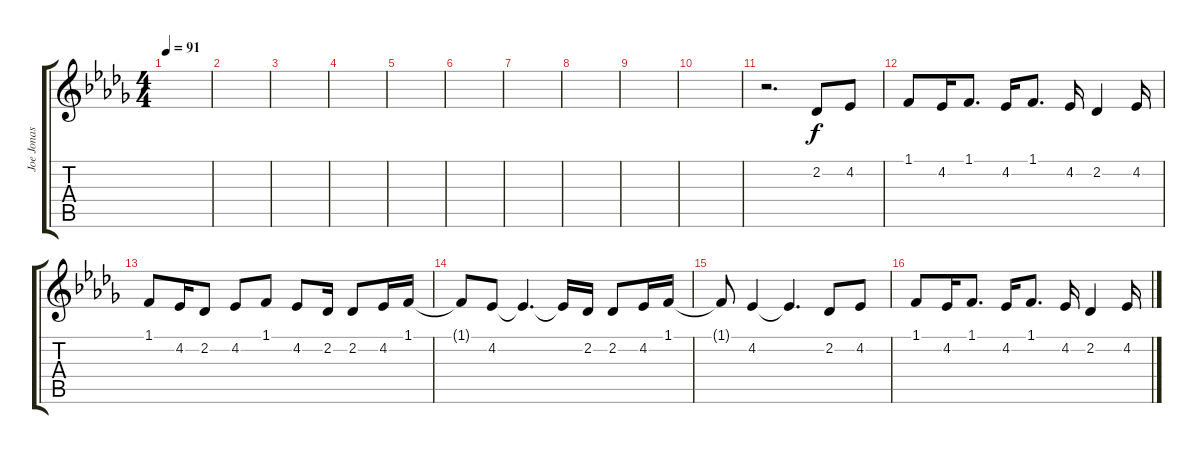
\track ("Joe Jonas" "Joe Jonas") {instrument altosax}
\staff {score tabs}
\tuning (E4 B3 G3 D3 A2 E2) {hide}
\ts (4 4)
\tempo 91
\clef g2
\ks db
|
|
|
|
|
|
|
|
|
|
r.2{d} 2.2.8 4.2.8 |
1.1.8 4.2.16 1.1.8{d} 4.2.16 1.1.8{d} 4.2.16 2.2.4 4.2.16 |
1.1.8 4.2.16 2.2.8 4.2.8 1.1.8 4.2.8 2.2.16 2.2.8 4.2.16 1.1.16 |
1.1{t}.8 4.2.8 4.2{t}.4{d} 4.2{t}.16 2.2.16 2.2.8 4.2.16 1.1.16 |
1.1{t}.8 4.2.4 4.2{t}.4{d} 2.2.8 4.2.8 |
1.1.8 4.2.16 1.1.8{d} 4.2.16 1.1.8{d} 4.2.16 2.2.4 4.2.16
